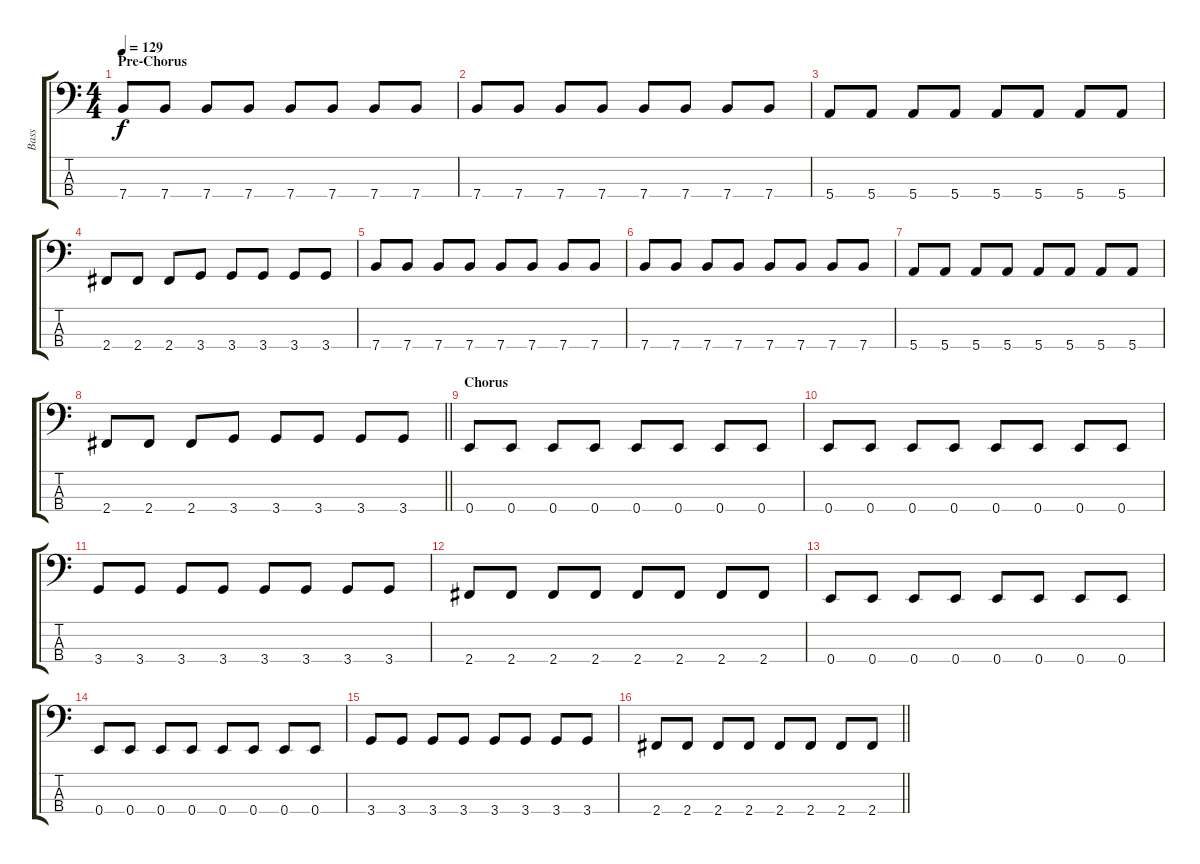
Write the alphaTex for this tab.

\track ("Bass" "Bass") {instrument electricbasspick}
\staff {score tabs}
\tuning (G2 D2 A1 E1) {hide}
\ts (4 4)
\section ("" "Pre-Chorus")
\tempo 129
\clef f4
\ks c
7.4.8{dy f} 7.4.8 7.4.8 7.4.8 7.4.8 7.4.8 7.4.8 7.4.8 |
7.4.8 7.4.8 7.4.8 7.4.8 7.4.8 7.4.8 7.4.8 7.4.8 |
5.4.8 5.4.8 5.4.8 5.4.8 5.4.8 5.4.8 5.4.8 5.4.8 |
2.4.8 2.4.8 2.4.8 3.4.8 3.4.8 3.4.8 3.4.8 3.4.8 |
7.4.8 7.4.8 7.4.8 7.4.8 7.4.8 7.4.8 7.4.8 7.4.8 |
7.4.8 7.4.8 7.4.8 7.4.8 7.4.8 7.4.8 7.4.8 7.4.8 |
5.4.8 5.4.8 5.4.8 5.4.8 5.4.8 5.4.8 5.4.8 5.4.8 |
\barLineRight lightlight
2.4.8 2.4.8 2.4.8 3.4.8 3.4.8 3.4.8 3.4.8 3.4.8 |
\section ("" "Chorus")
0.4.8 0.4.8 0.4.8 0.4.8 0.4.8 0.4.8 0.4.8 0.4.8 |
0.4.8 0.4.8 0.4.8 0.4.8 0.4.8 0.4.8 0.4.8 0.4.8 |
3.4.8 3.4.8 3.4.8 3.4.8 3.4.8 3.4.8 3.4.8 3.4.8 |
2.4.8 2.4.8 2.4.8 2.4.8 2.4.8 2.4.8 2.4.8 2.4.8 |
0.4.8 0.4.8 0.4.8 0.4.8 0.4.8 0.4.8 0.4.8 0.4.8 |
0.4.8 0.4.8 0.4.8 0.4.8 0.4.8 0.4.8 0.4.8 0.4.8 |
3.4.8 3.4.8 3.4.8 3.4.8 3.4.8 3.4.8 3.4.8 3.4.8 |
\barLineRight lightlight
2.4.8 2.4.8 2.4.8 2.4.8 2.4.8 2.4.8 2.4.8 2.4.8
